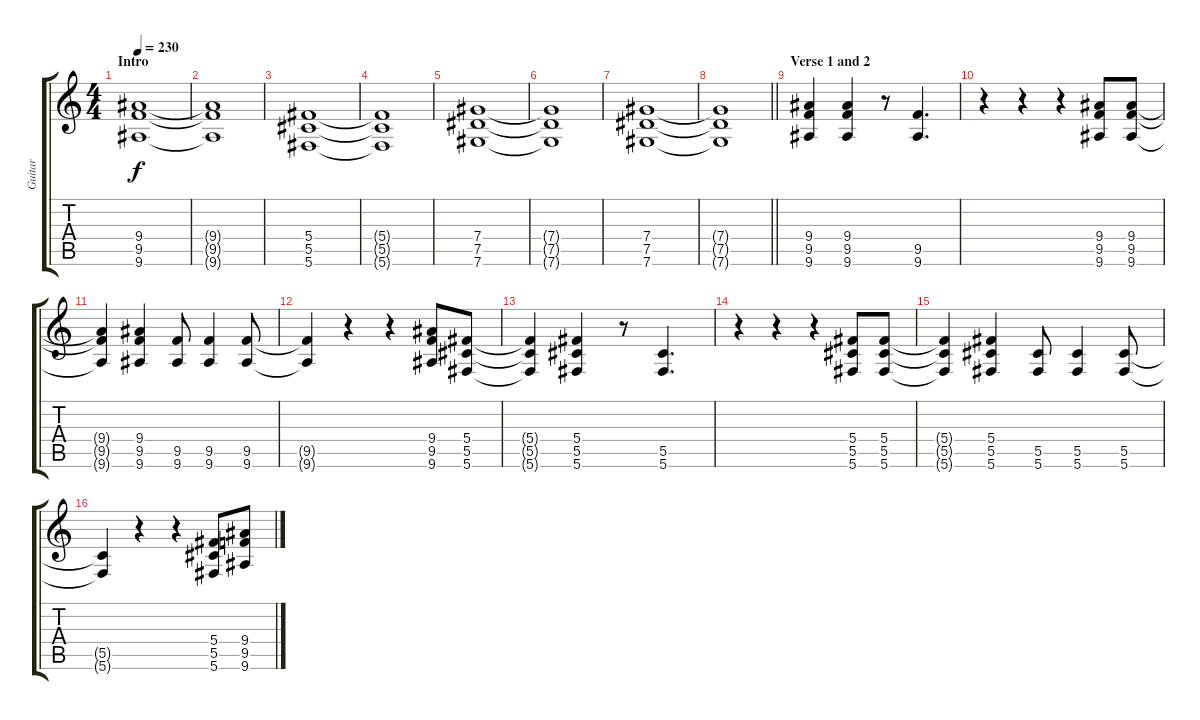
\track ("Guitar" "Guitar") {instrument distortionguitar}
\staff {score tabs}
\tuning (Eb4 Bb3 Gb3 Db3 Ab2 Db2) {hide}
\ts (4 4)
\section ("" "Intro")
\tempo 230
\clef g2
\ks c
(9.4 9.5 9.6).1{dy f volume 16 instrument distortionguitar} |
(9.4{t} 9.5{t} 9.6{t}).1 |
(5.4 5.5 5.6).1 |
(5.4{t} 5.5{t} 5.6{t}).1 |
(7.4 7.5 7.6).1 |
(7.4{t} 7.5{t} 7.6{t}).1 |
(7.4 7.5 7.6).1 |
\barLineRight lightlight
(7.4{t} 7.5{t} 7.6{t}).1 |
\section ("" "Verse 1 and 2")
(9.4 9.5 9.6).4{volume 14} (9.4 9.5 9.6).4 r.8 (9.5 9.6).4{d} |
r.4 r.4 r.4 (9.4 9.5 9.6).8 (9.4 9.5 9.6).8 |
(9.4{t} 9.5{t} 9.6{t}).4 (9.4 9.5 9.6).4 (9.5 9.6).8 (9.5 9.6).4 (9.5 9.6).8 |
(9.5{t} 9.6{t}).4 r.4 r.4 (9.4 9.5 9.6).8 (5.4 5.5 5.6).8 |
(5.4{t} 5.5{t} 5.6{t}).4 (5.4 5.5 5.6).4 r.8 (5.5 5.6).4{d} |
r.4 r.4 r.4 (5.4 5.5 5.6).8 (5.4 5.5 5.6).8 |
(5.4{t} 5.5{t} 5.6{t}).4 (5.4 5.5 5.6).4 (5.5 5.6).8 (5.5 5.6).4 (5.5 5.6).8 |
(5.5{t} 5.6{t}).4 r.4 r.4 (5.4 5.5 5.6).8 (9.4 9.5 9.6).8
